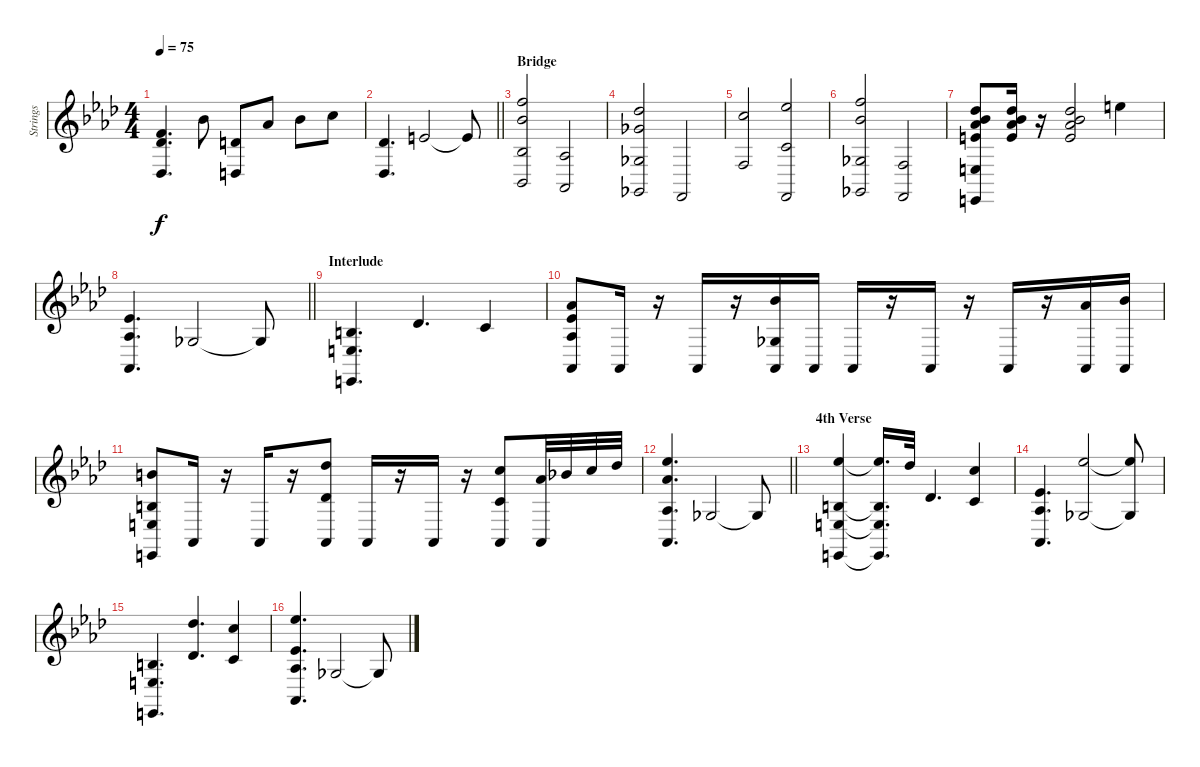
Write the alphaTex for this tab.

\track ("Strings" "Strings") {instrument stringensemble1}
\staff {score}
\tuning (E4 B3 G3 D3 A2 E2) {hide}
\ts (4 4)
\tempo 75
\clef g2
\ks fminor
(6.2 6.3 4.5).4{d dy f} 6.1.8 (3.2 0.4).8 4.1.8 6.1.8 8.1.8 |
\barLineRight lightlight
(6.3 4.5).4{d} 0.1.2 0.1{t}.8 |
\section ("" "Bridge")
(13.1 11.2 8.4 6.6).2 (6.4 4.6).2 |
(9.1 7.2 4.4 2.6).2 1.6.2 |
(8.1 8.5).2 (11.1 5.3 1.6).2 |
(13.1 11.2 4.4 2.6).2 (3.4 1.6).2 |
(9.1 11.2 13.3 14.4 7.5 0.6).8 (0.1 14.2 15.3 18.4).16 r.16 (0.1 14.2 15.3 18.4).2 12.1.4 |
\barLineRight lightlight
(4.2 6.4 4.6).4{d} 4.4.2 4.4{t}.8 |
\section ("" "Interlude")
(0.2 2.4 0.6).4{d} 2.2.4{d} 1.2.4 |
(4.1 4.2 6.4 4.6).8 4.6.16 r.16 4.6.16 r.16 (6.1 4.4 4.6).16 4.6.16 4.6.16 r.16 4.6.16 r.16 4.6.16 r.16 (4.1 4.6).16 (6.1 4.6).16 |
(7.1 0.2 7.5 0.6).8 4.6.16 r.16 4.6.16 r.16 (9.1 6.3 4.6).8 4.6.16 r.16 4.6.16 r.16 (8.1 5.3 4.6).8 (4.1 4.6).32 6.1.32 8.1.32 9.1.32 |
\barLineRight lightlight
(11.1 9.2 11.5 4.6).4{d} 9.5.2 9.5{t}.8 |
\section ("" "4th Verse")
(11.1 9.4 7.5 0.6).4 (11.1{t} 9.4{t} 7.5{t} 0.6{t}).16{d} 9.1.32 6.3.4{d} (8.1 10.4).4 |
(4.2 6.4 4.6).4{d} (11.1 9.5).2 (11.1{t} 9.5{t}).8 |
(0.2 7.5 0.6).4{d} (9.1 11.4).4{d} (8.1 10.4).4 |
(11.1 8.3 11.5 4.6).4{d} 9.5.2 9.5{t}.8
